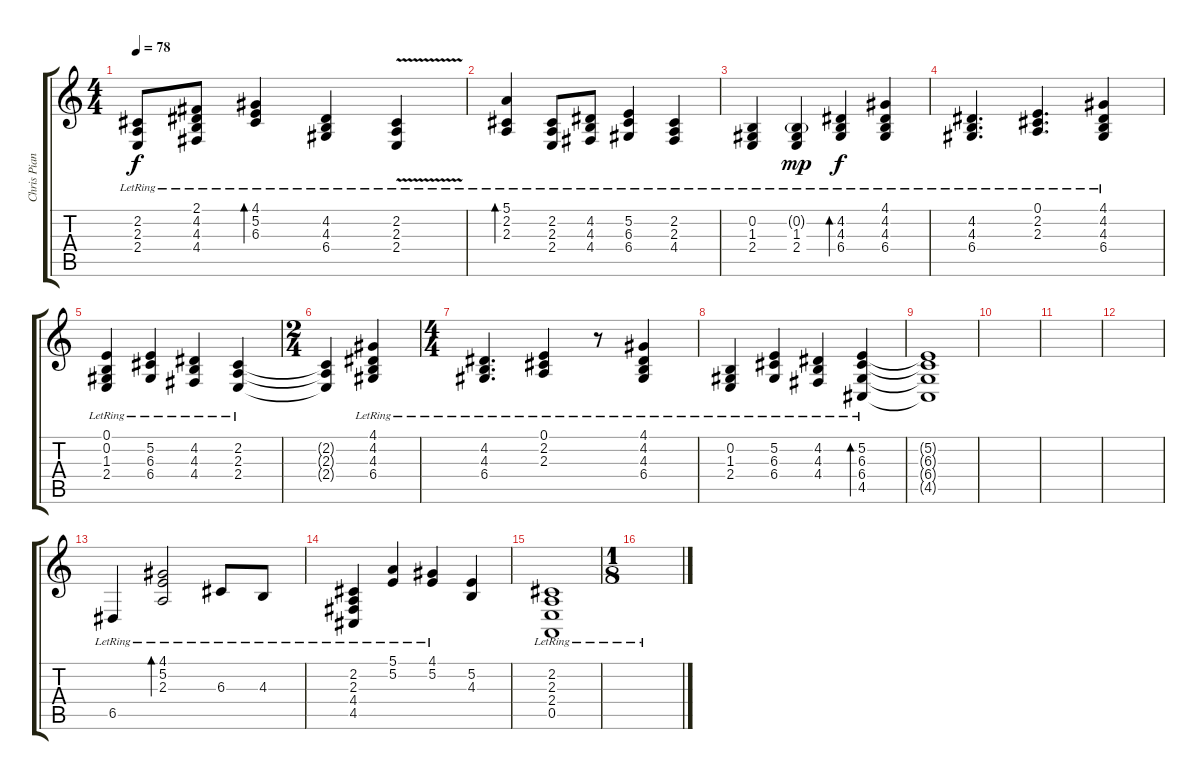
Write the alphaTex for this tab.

\track ("Chris Piano" "Chris Pian") {instrument acousticgrandpiano}
\staff {score tabs}
\tuning (E4 B3 G3 D3 A2 E2) {hide}
\ts (4 4)
\tempo 78
\clef g2
\ks c
(2.2{lr} 2.3{lr} 2.4{lr}).8{dy f} (2.1{lr} 4.2{lr} 4.3{lr} 4.4{lr}).8 (4.1{lr} 5.2{lr} 6.3{lr}).4{bd 240} (4.2{lr} 4.3{lr} 6.4{lr}).4 (2.2{lr} 2.3{lr} 2.4{v lr}).4 |
(5.1{lr} 2.2{lr} 2.3{lr}).4{bd 240} (2.2{lr} 2.3{lr} 2.4{lr}).8 (4.2{lr} 4.3{lr} 4.4{lr}).8 (5.2{lr} 6.3{lr} 6.4{lr}).4 (2.2{lr} 2.3{lr} 4.4{lr}).4 |
(0.2{lr} 1.3{lr} 2.4{lr}).4 (0.2{g lr} 1.3{lr} 2.4{lr}).4{dy mp} (4.2{lr} 4.3{lr} 6.4{lr}).4{bd 240 dy f} (4.1{lr} 4.2{lr} 4.3{lr} 6.4{lr}).4 |
(4.2{lr} 4.3{lr} 6.4{lr}).4{d} (0.1{lr} 2.2{lr} 2.3{lr}).4{d} (4.1{lr} 4.2{lr} 4.3{lr} 6.4{lr}).4 |
(0.1{lr} 0.2{lr} 1.3{lr} 2.4{lr}).4 (5.2{lr} 6.3{lr} 6.4{lr}).4 (4.2{lr} 4.3{lr} 4.4{lr}).4 (2.2{lr} 2.3{lr} 2.4{lr}).4 |
\ts (2 4)
(2.2{t} 2.3{t} 2.4{t}).4 (4.1{lr} 4.2{lr} 4.3{lr} 6.4{lr}).4 |
\ts (4 4)
(4.2{lr} 4.3{lr} 6.4{lr}).4{d} (0.1{lr} 2.2{lr} 2.3{lr}).4 r.8 (4.1{lr} 4.2{lr} 4.3{lr} 6.4{lr}).4 |
(0.2{lr} 1.3{lr} 2.4{lr}).4 (5.2{lr} 6.3{lr} 6.4{lr}).4 (4.2{lr} 4.3{lr} 4.4{lr}).4 (5.2{lr} 6.3{lr} 6.4{lr} 4.5{lr}).4{bd 240} |
(5.2{t} 6.3{t} 6.4{t} 4.5{t}).1 |
|
|
|
6.5{lr}.4 (4.1{lr} 5.2{lr} 2.3{lr}).2{bd 60} 6.3{lr}.8 4.3{lr}.8 |
(2.2{lr} 2.3{lr} 4.4{lr} 4.5{lr}).4 (5.1{lr} 5.2).4 (4.1{lr} 5.2).4 (5.2 4.3).4 |
(2.2{lr} 2.3{lr} 2.4{lr} 0.5{lr}).1 |
\ts (1 8)
